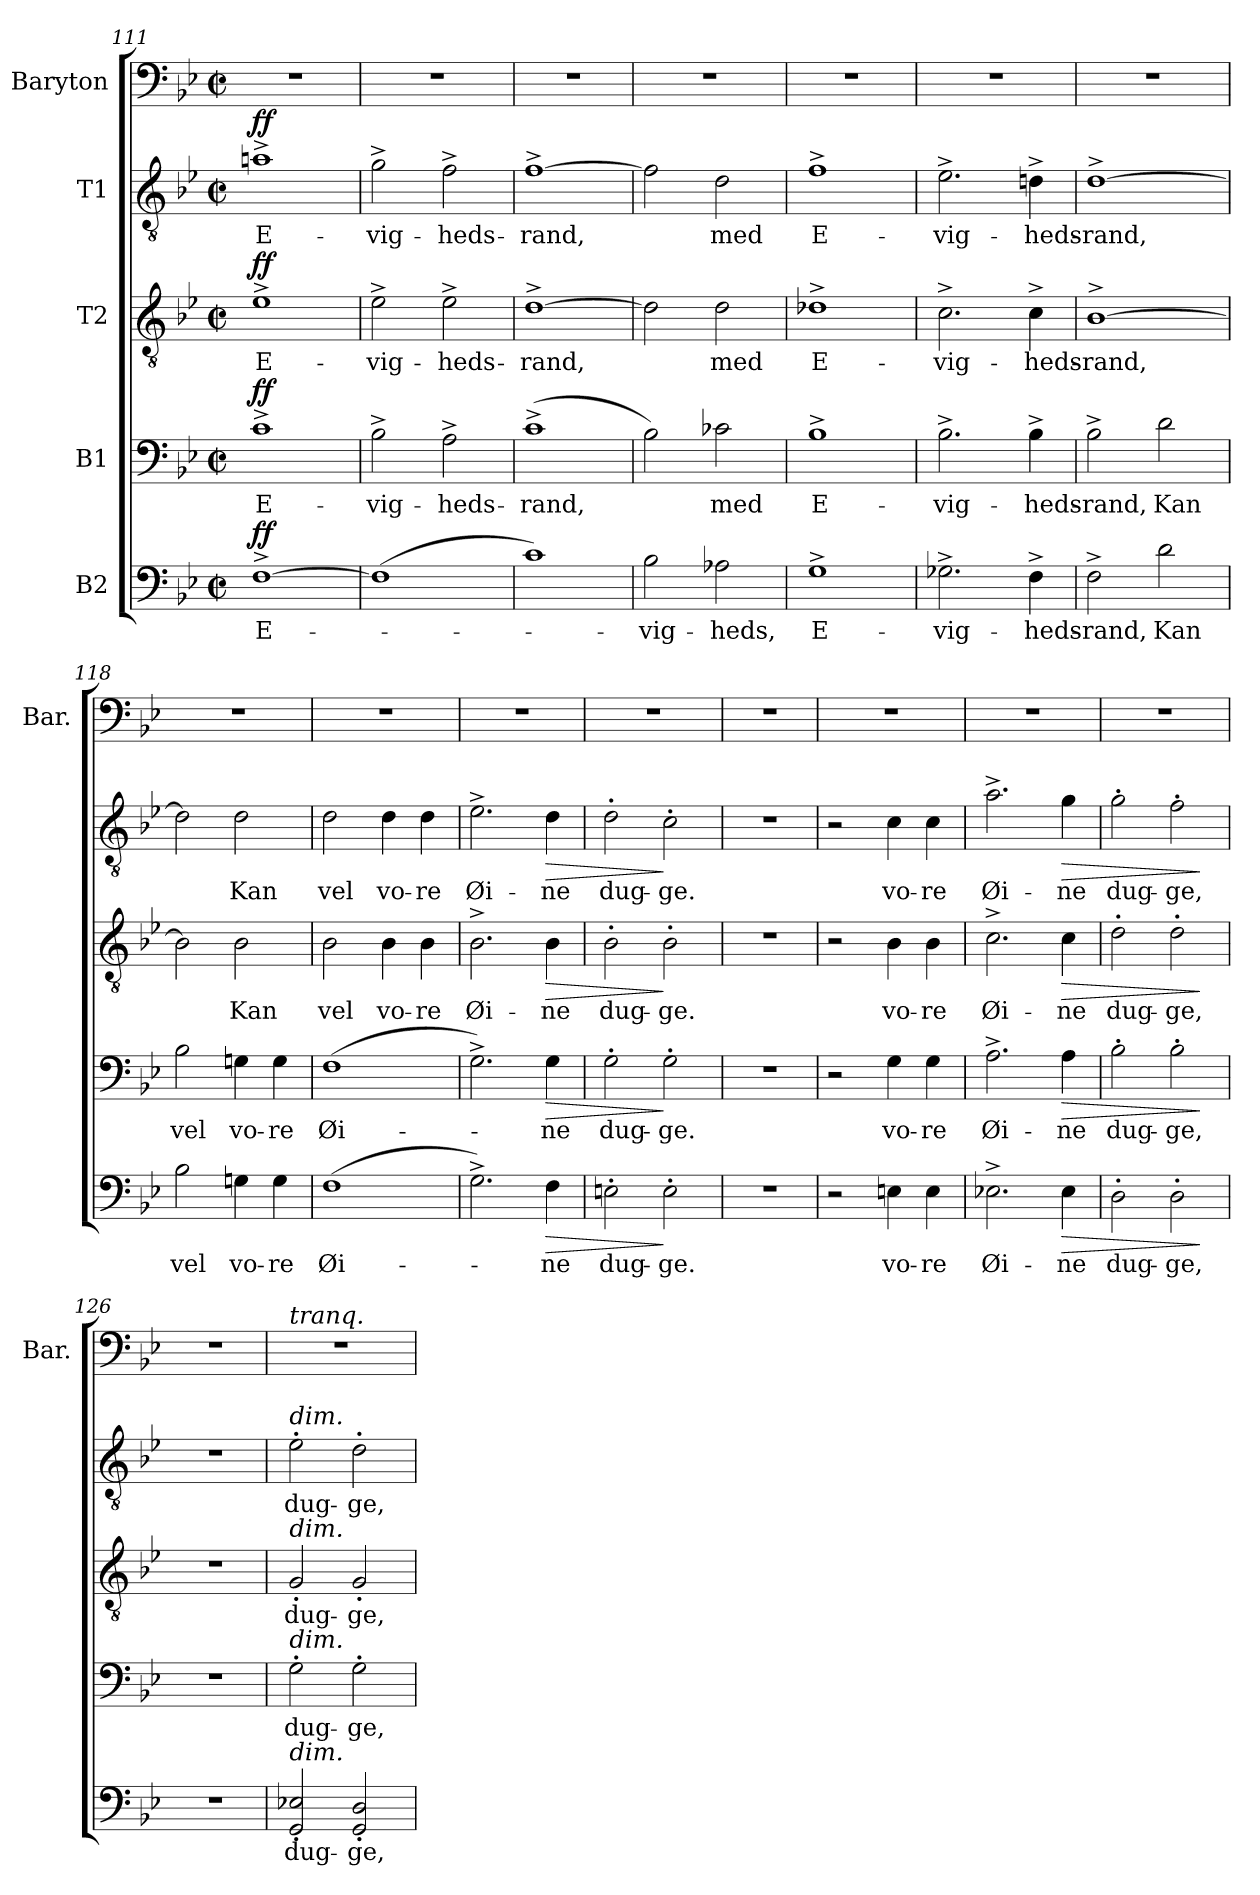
**kern	**text	**dynam	**kern	**text	**dynam	**kern	**text	**dynam	**kern	**text	**dynam	**kern
*part5	*part5	*part5	*part4	*part4	*part4	*part3	*part3	*part3	*part2	*part2	*part2	*part1
*staff5	*staff5	*staff5	*staff4	*staff4	*staff4	*staff3	*staff3	*staff3	*staff2	*staff2	*staff2	*staff1
*I"B2	*	*	*I"B1	*	*	*I"T2	*	*	*I"T1	*	*	*I"Baryton
*	*	*	*	*	*	*	*	*	*	*	*	*I'Bar.
*clefF4	*	*	*clefF4	*	*	*clefGv2	*	*	*clefGv2	*	*	*clefF4
*k[b-e-]	*	*	*k[b-e-]	*	*	*k[b-e-]	*	*	*k[b-e-]	*	*	*k[b-e-]
*M2/2	*	*	*M2/2	*	*	*M2/2	*	*	*M2/2	*	*	*M2/2
*met(c|)	*	*	*met(c|)	*	*	*met(c|)	*	*	*met(c|)	*	*	*met(c|)
=111	=111	=111	=111	=111	=111	=111	=111	=111	=111	=111	=111	=111
!	!LO:LY:b	!LO:DY:a	!	!LO:LY:b	!LO:DY:a	!	!LO:LY:b	!LO:DY:a	!	!LO:LY:b	!LO:DY:a	!
[1F^	E-	ff	1c^	E-	ff	1e-^	E-	ff	1an^	E-	ff	1r
=112	=112	=112	=112	=112	=112	=112	=112	=112	=112	=112	=112	=112
!	!	!	!	!LO:LY:b	!	!	!LO:LY:b	!	!	!LO:LY:b	!	!
(>1F]	.	.	2B-^\	-vig-	.	2e-^\	-vig-	.	2g^\	-vig-	.	1r
!	!	!	!	!LO:LY:b	!	!	!LO:LY:b	!	!	!LO:LY:b	!	!
.	.	.	2A^\	-heds-	.	2e-^\	-heds-	.	2f^\	-heds-	.	.
=113	=113	=113	=113	=113	=113	=113	=113	=113	=113	=113	=113	=113
!	!	!	!	!LO:LY:b	!	!	!LO:LY:b	!	!	!LO:LY:b	!	!
1c)	.	.	(>1c^	-rand,	.	[1d^	-rand,	.	[1f^	-rand,	.	1r
=114	=114	=114	=114	=114	=114	=114	=114	=114	=114	=114	=114	=114
!	!LO:LY:b	!	!	!	!	!	!	!	!	!	!	!
2B-\	-vig-	.	2B-\)	.	.	2d\]	.	.	2f\]	.	.	1r
!	!LO:LY:b	!	!	!LO:LY:b	!	!	!LO:LY:b	!	!	!LO:LY:b	!	!
2A-X\	-heds,	.	2c-X\	med	.	2d\	med	.	2d\	med	.	.
=115	=115	=115	=115	=115	=115	=115	=115	=115	=115	=115	=115	=115
!	!LO:LY:b	!	!	!LO:LY:b	!	!	!LO:LY:b	!	!	!LO:LY:b	!	!
1G^	E-	.	1B-^	E-	.	1d-X^	E-	.	1f^	E-	.	1r
=116	=116	=116	=116	=116	=116	=116	=116	=116	=116	=116	=116	=116
!	!LO:LY:b	!	!	!LO:LY:b	!	!	!LO:LY:b	!	!	!LO:LY:b	!	!
2.G-X^\	-vig-	.	2.B-^\	-vig-	.	2.c^\	-vig-	.	2.e-^\	-vig-	.	1r
!	!LO:LY:b	!	!	!LO:LY:b	!	!	!LO:LY:b	!	!	!LO:LY:b	!	!
4F^\	-heds-	.	4B-^\	-heds-	.	4c^\	-heds-	.	4dn^\	-heds-	.	.
=117	=117	=117	=117	=117	=117	=117	=117	=117	=117	=117	=117	=117
!	!LO:LY:b	!	!	!LO:LY:b	!	!	!LO:LY:b	!	!	!LO:LY:b	!	!
2F^\	-rand,	.	2B-^\	-rand,	.	[1B-^	-rand,	.	[1d^	-rand,	.	1r
!	!LO:LY:b	!	!	!LO:LY:b	!	!	!	!	!	!	!	!
2d\	Kan	.	2d\	Kan	.	.	.	.	.	.	.	.
=118	=118	=118	=118	=118	=118	=118	=118	=118	=118	=118	=118	=118
!	!LO:LY:b	!	!	!LO:LY:b	!	!	!	!	!	!	!	!
2B-\	vel	.	2B-\	vel	.	2B-\]	.	.	2d\]	.	.	1r
!	!LO:LY:b	!	!	!LO:LY:b	!	!	!LO:LY:b	!	!	!LO:LY:b	!	!
4Gn\	vo-	.	4Gn\	vo-	.	2B-\	Kan	.	2d\	Kan	.	.
!	!LO:LY:b	!	!	!LO:LY:b	!	!	!	!	!	!	!	!
4G\	-re	.	4G\	-re	.	.	.	.	.	.	.	.
=119	=119	=119	=119	=119	=119	=119	=119	=119	=119	=119	=119	=119
!	!LO:LY:b	!	!	!LO:LY:b	!	!	!LO:LY:b	!	!	!LO:LY:b	!	!
(>1F	Øi-	.	(>1F	Øi-	.	2B-\	vel	.	2d\	vel	.	1r
!	!	!	!	!	!	!	!LO:LY:b	!	!	!LO:LY:b	!	!
.	.	.	.	.	.	4B-\	vo-	.	4d\	vo-	.	.
!	!	!	!	!	!	!	!LO:LY:b	!	!	!LO:LY:b	!	!
.	.	.	.	.	.	4B-\	-re	.	4d\	-re	.	.
!!LO:PB:g=z
=120	=120	=120	=120	=120	=120	=120	=120	=120	=120	=120	=120	=120
!	!	!	!	!	!	!	!LO:LY:b	!	!	!LO:LY:b	!	!
2.G^\)	.	.	2.G^\)	.	.	2.B-^\	Øi-	.	2.e-^\	Øi-	.	1r
!	!LO:LY:b	!LO:HP:b	!	!LO:LY:b	!LO:HP:b	!	!LO:LY:b	!LO:HP:b	!	!LO:LY:b	!LO:HP:b	!
4F\	-ne	>	4G\	-ne	>	4B-\	-ne	>	4d\	-ne	>	.
=121	=121	=121	=121	=121	=121	=121	=121	=121	=121	=121	=121	=121
!	!LO:LY:b	!	!	!LO:LY:b	!	!	!LO:LY:b	!	!	!LO:LY:b	!	!
2En'\	dug-	.	2G'\	dug-	.	2B-'\	dug-	.	2d'\	dug-	.	1r
!	!LO:LY:b	!	!	!LO:LY:b	!	!	!LO:LY:b	!	!	!LO:LY:b	!	!
2E'\	-ge.	]	2G'\	-ge.	]	2B-'\	-ge.	]	2c'\	-ge.	]	.
=122	=122	=122	=122	=122	=122	=122	=122	=122	=122	=122	=122	=122
1r	.	.	1r	.	.	1r	.	.	1r	.	.	1r
=123	=123	=123	=123	=123	=123	=123	=123	=123	=123	=123	=123	=123
2r	.	.	2r	.	.	2r	.	.	2r	.	.	1r
!	!LO:LY:b	!	!	!LO:LY:b	!	!	!LO:LY:b	!	!	!LO:LY:b	!	!
4En\	vo-	.	4G\	vo-	.	4B-\	vo-	.	4c\	vo-	.	.
!	!LO:LY:b	!	!	!LO:LY:b	!	!	!LO:LY:b	!	!	!LO:LY:b	!	!
4E\	-re	.	4G\	-re	.	4B-\	-re	.	4c\	-re	.	.
=124	=124	=124	=124	=124	=124	=124	=124	=124	=124	=124	=124	=124
!	!LO:LY:b	!	!	!LO:LY:b	!	!	!LO:LY:b	!	!	!LO:LY:b	!	!
2.E-X^\	Øi-	.	2.A^\	Øi-	.	2.c^\	Øi-	.	2.a^\	Øi-	.	1r
!	!LO:LY:b	!LO:HP:b	!	!LO:LY:b	!LO:HP:b	!	!LO:LY:b	!LO:HP:b	!	!LO:LY:b	!LO:HP:b	!
4E-\	-ne	>	4A\	-ne	>	4c\	-ne	>	4g\	-ne	>	.
=125	=125	=125	=125	=125	=125	=125	=125	=125	=125	=125	=125	=125
!	!LO:LY:b	!	!	!LO:LY:b	!	!	!LO:LY:b	!	!	!LO:LY:b	!	!
2D'\	dug-	.	2B-'\	dug-	.	2d'\	dug-	.	2g'\	dug-	.	1r
!	!LO:LY:b	!	!	!LO:LY:b	!	!	!LO:LY:b	!	!	!LO:LY:b	!	!
2D'\	-ge,	.	2B-'\	-ge,	.	2d'\	-ge,	.	2f'\	-ge,	.	.
.	.	]	.	.	]	.	.	]	.	.	]	.
=126	=126	=126	=126	=126	=126	=126	=126	=126	=126	=126	=126	=126
1r	.	.	1r	.	.	1r	.	.	1r	.	.	1r
=127	=127	=127	=127	=127	=127	=127	=127	=127	=127	=127	=127	=127
!	!	!	!	!	!	!	!	!	!	!	!	!LO:TX:a:i:t=tranq.
!	!	!	!	!	!	!	!	!	!LO:TX:a:i:t=dim.	!	!	!
!	!	!	!	!	!	!LO:TX:a:i:t=dim.	!	!	!	!	!	!
!	!	!	!LO:TX:a:i:t=dim.	!	!	!	!	!	!	!	!	!
!LO:TX:a:i:t=dim.	!	!	!	!	!	!	!	!	!	!	!	!
!	!LO:LY:b	!	!	!LO:LY:b	!	!	!LO:LY:b	!	!	!LO:LY:b	!	!
2GG/' 2E-X/'	dug-	.	2G'\	dug-	.	2G'/	dug-	.	2e-'\	dug-	.	1r
!	!LO:LY:b	!	!	!LO:LY:b	!	!	!LO:LY:b	!	!	!LO:LY:b	!	!
2GG/' 2D/'	-ge,	.	2G'\	-ge,	.	2G'/	-ge,	.	2d'\	-ge,	.	.
=	=	=	=	=	=	=	=	=	=	=	=	=
*-	*-	*-	*-	*-	*-	*-	*-	*-	*-	*-	*-	*-
